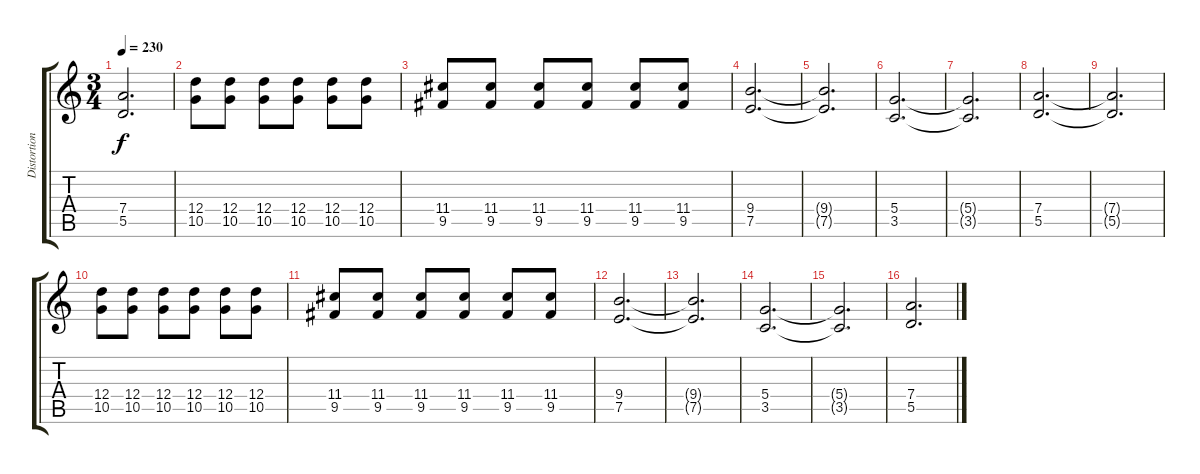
\track ("Distortion 1" "Distortion") {instrument distortionguitar}
\staff {score tabs}
\tuning (E4 B3 G3 D3 A2 E2) {hide}
\ts (3 4)
\tempo 230
\clef g2
\ks c
(7.4{t} 5.5{t}).2{d dy f} |
(12.4 10.5).8 (12.4 10.5).8 (12.4 10.5).8 (12.4 10.5).8 (12.4 10.5).8 (12.4 10.5).8 |
(11.4 9.5).8 (11.4 9.5).8 (11.4 9.5).8 (11.4 9.5).8 (11.4 9.5).8 (11.4 9.5).8 |
(9.4 7.5).2{d} |
(9.4{t} 7.5{t}).2{d} |
(5.4 3.5).2{d} |
(5.4{t} 3.5{t}).2{d} |
(7.4 5.5).2{d} |
(7.4{t} 5.5{t}).2{d} |
(12.4 10.5).8 (12.4 10.5).8 (12.4 10.5).8 (12.4 10.5).8 (12.4 10.5).8 (12.4 10.5).8 |
(11.4 9.5).8 (11.4 9.5).8 (11.4 9.5).8 (11.4 9.5).8 (11.4 9.5).8 (11.4 9.5).8 |
(9.4 7.5).2{d} |
(9.4{t} 7.5{t}).2{d} |
(5.4 3.5).2{d} |
(5.4{t} 3.5{t}).2{d} |
(7.4 5.5).2{d}
